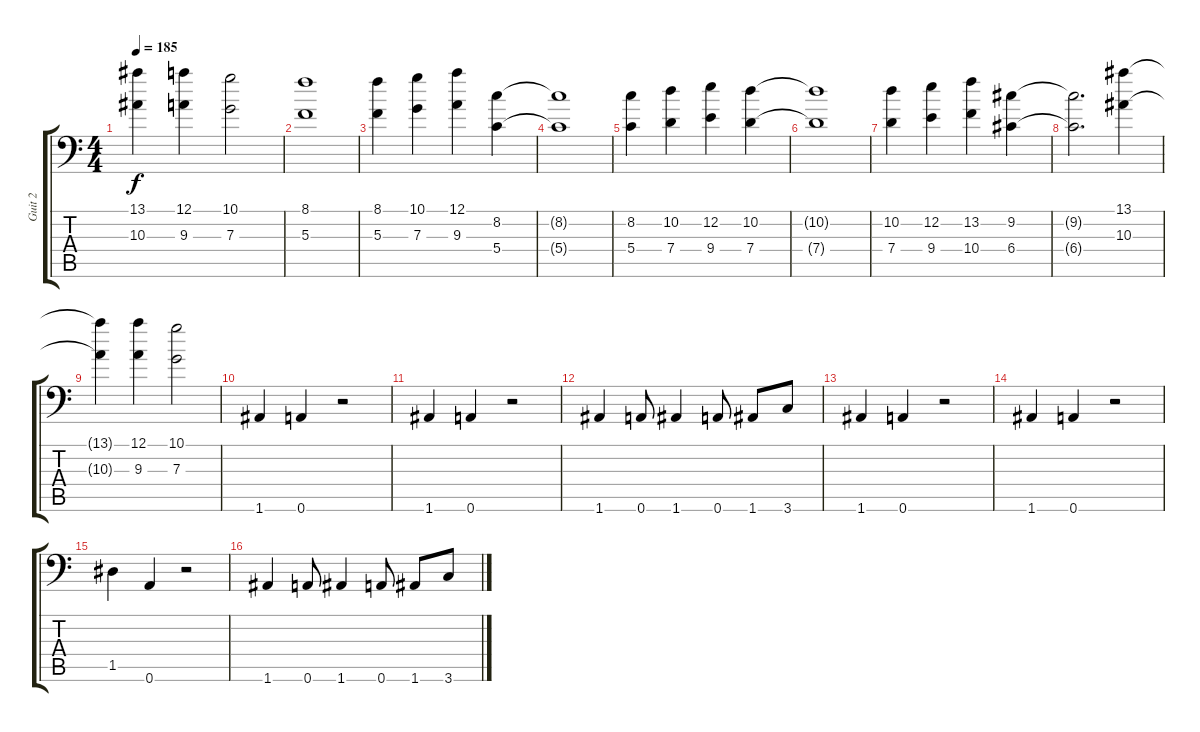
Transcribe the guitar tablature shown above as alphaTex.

\track ("Guit 2" "Guit 2") {instrument distortionguitar}
\staff {score tabs}
\tuning (A3 E3 C3 G2 D2 A1) {hide}
\ts (4 4)
\tempo 185
\clef f4
\ks c
(13.1{t} 10.3{t}).4{dy f} (12.1 9.3).4 (10.1 7.3).2 |
(8.1 5.3).1 |
(8.1 5.3).4 (10.1 7.3).4 (12.1 9.3).4 (8.2 5.4).4 |
(8.2{t} 5.4{t}).1 |
(8.2 5.4).4 (10.2 7.4).4 (12.2 9.4).4 (10.2 7.4).4 |
(10.2{t} 7.4{t}).1 |
(10.2 7.4).4 (12.2 9.4).4 (13.2 10.4).4 (9.2 6.4).4 |
(9.2{t} 6.4{t}).2{d} (13.1 10.3).4 |
(13.1{t} 10.3{t}).4 (12.1 9.3).4 (10.1 7.3).2 |
1.6.4 0.6.4 r.2 |
1.6.4 0.6.4 r.2 |
1.6.4 0.6.8 1.6.4 0.6.8 1.6.8 3.6.8 |
1.6.4 0.6.4 r.2 |
1.6.4 0.6.4 r.2 |
1.5.4 0.6.4 r.2 |
1.6.4 0.6.8 1.6.4 0.6.8 1.6.8 3.6.8
